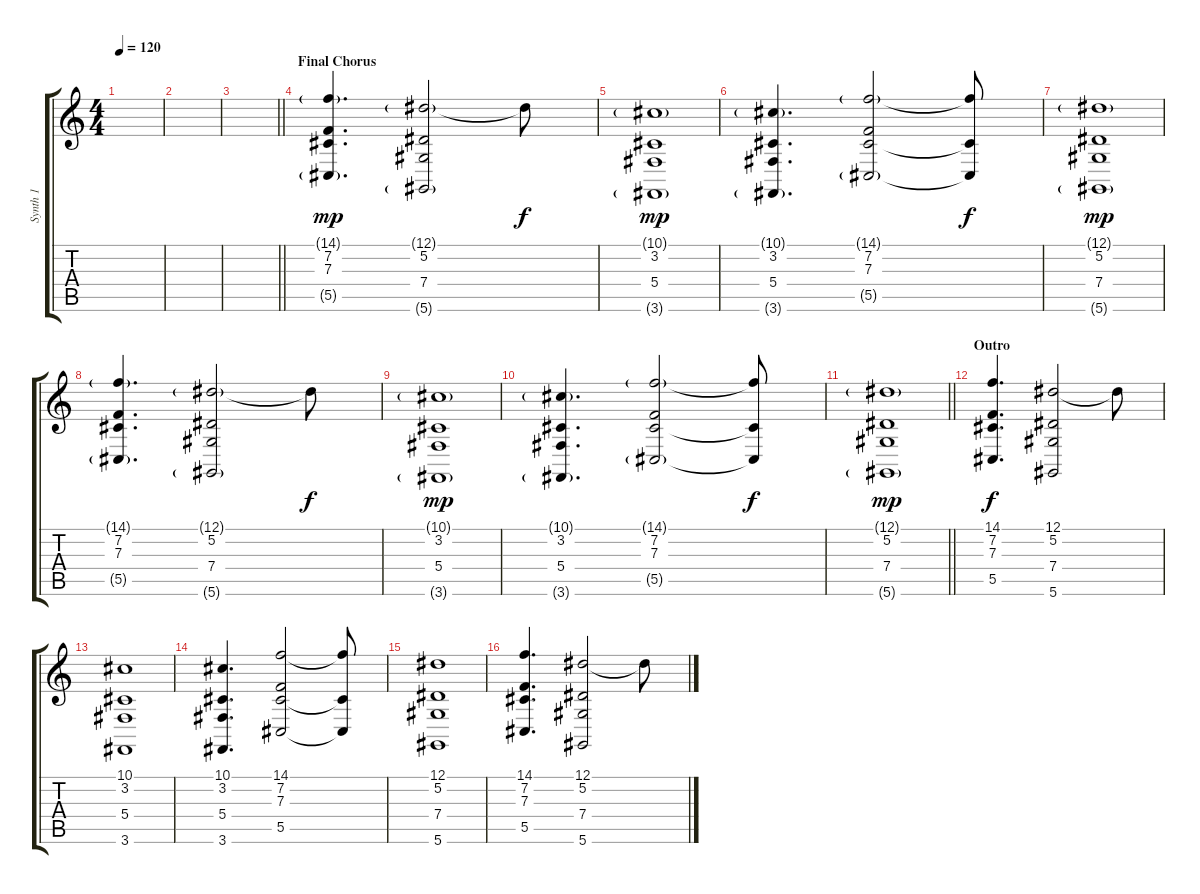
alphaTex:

\track ("Synth 1" "Synth 1") {instrument synthstrings1}
\staff {score tabs}
\tuning (Eb4 Bb3 Gb3 Db3 Ab2 Eb2) {hide}
\ts (4 4)
\tempo 120
\clef g2
\ks c
|
|
\barLineRight lightlight
|
\section ("" "Final Chorus")
(14.1{g} 7.2 7.3 5.5{g}).4{d dy mp} (12.1{g} 5.2 7.4 5.6{g}).2 12.1{t}.8{dy f} |
(10.1{g} 3.2 5.4 3.6{g}).1{dy mp} |
(10.1{g} 3.2 5.4 3.6{g}).4{d} (14.1{g} 7.2 7.3 5.5{g}).2 (14.1{t} 7.3{t} 5.5{t}).8{dy f} |
(12.1{g} 5.2 7.4 5.6{g}).1{dy mp} |
(14.1{g} 7.2 7.3 5.5{g}).4{d} (12.1{g} 5.2 7.4 5.6{g}).2 12.1{t}.8{dy f} |
(10.1{g} 3.2 5.4 3.6{g}).1{dy mp} |
(10.1{g} 3.2 5.4 3.6{g}).4{d} (14.1{g} 7.2 7.3 5.5{g}).2 (14.1{t} 7.3{t} 5.5{t}).8{dy f} |
\barLineRight lightlight
(12.1{g} 5.2 7.4 5.6{g}).1{dy mp} |
\section ("" "Outro")
(14.1 7.2 7.3 5.5).4{d dy f} (12.1 5.2 7.4 5.6).2 12.1{t}.8 |
(10.1 3.2 5.4 3.6).1 |
(10.1 3.2 5.4 3.6).4{d} (14.1 7.2 7.3 5.5).2 (14.1{t} 7.3{t} 5.5{t}).8 |
(12.1 5.2 7.4 5.6).1 |
(14.1 7.2 7.3 5.5).4{d} (12.1 5.2 7.4 5.6).2 12.1{t}.8
